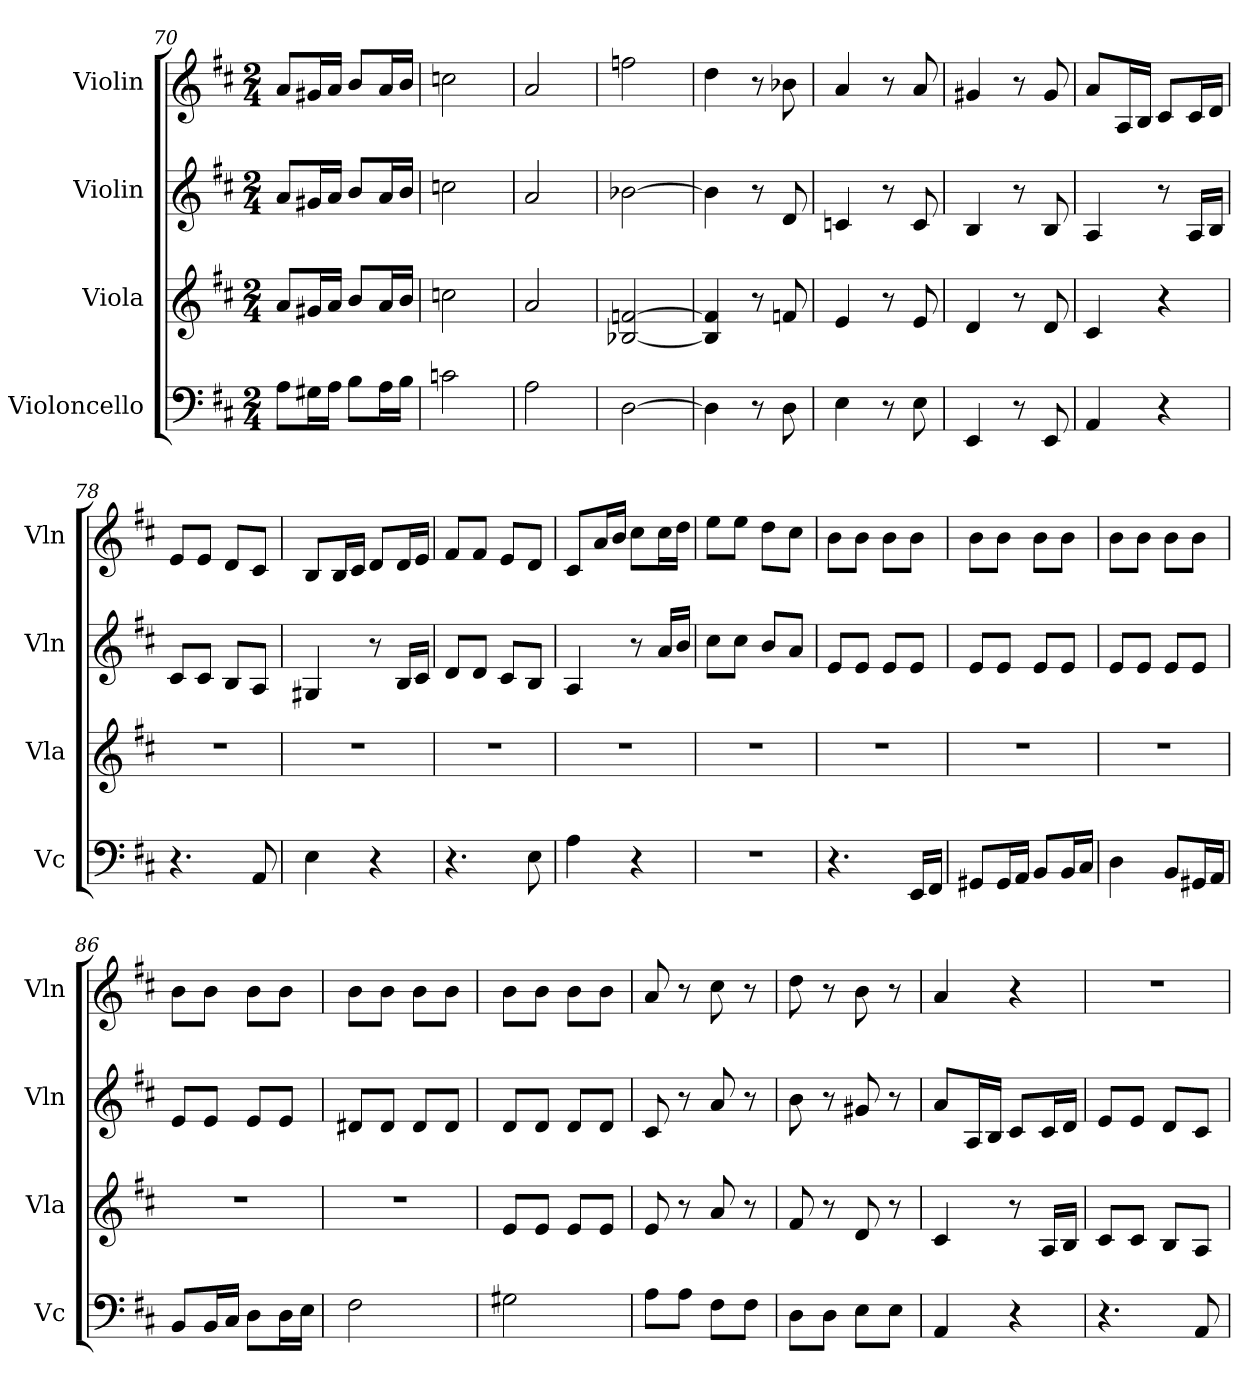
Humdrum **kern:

**kern	**kern	**kern	**kern
*part4	*part3	*part2	*part1
*staff4	*staff3	*staff2	*staff1
*I"Violoncello	*I"Viola	*I"Violin	*I"Violin
*I'Vc	*I'Vla	*I'Vln	*I'Vln
*clefF4	*clefG2	*clefG2	*clefG2
*k[f#c#]	*k[f#c#]	*k[f#c#]	*k[f#c#]
*M2/4	*M2/4	*M2/4	*M2/4
=70	=70	=70	=70
8A\L	8a/L	8a/L	8a/L
16G#X\L	16g#X/L	16g#X/L	16g#X/L
16A\JJ	16a/JJ	16a/JJ	16a/JJ
8B\L	8b/L	8b/L	8b/L
16A\L	16a/L	16a/L	16a/L
16B\JJ	16b/JJ	16b/JJ	16b/JJ
=71	=71	=71	=71
2cn\	2ccn\	2ccn\	2ccn\
=72	=72	=72	=72
2A\	2a/	2a/	2a/
=73	=73	=73	=73
[2D\	[2B-X/ [2fn/	[2b-X\	2ffn\
=74	=74	=74	=74
4D\]	4B-/] 4f/]	4b-\]	4dd\
8r	8r	8r	8r
8D\	8fn/	8d/	8b-X\
=75	=75	=75	=75
4E\	4e/	4cn/	4a/
8r	8r	8r	8r
8E\	8e/	8c/	8a/
=76	=76	=76	=76
4EE/	4d/	4B/	4g#X/
8r	8r	8r	8r
8EE/	8d/	8B/	8g#/
!!LO:LB:g=z
=77	=77	=77	=77
4AA/	4c#/	4A/	8a/L
.	.	.	16A/L
.	.	.	16B/JJ
4r	4r	8r	8c#/L
.	.	16A/LL	16c#/L
.	.	16B/JJ	16d/JJ
=78	=78	=78	=78
4.r	2r	8c#/L	8e/L
.	.	8c#/J	8e/J
.	.	8B/L	8d/L
8AA/	.	8A/J	8c#/J
=79	=79	=79	=79
4E\	2r	4G#X/	8B/L
.	.	.	16B/L
.	.	.	16c#/JJ
4r	.	8r	8d/L
.	.	16B/LL	16d/L
.	.	16c#/JJ	16e/JJ
=80	=80	=80	=80
4.r	2r	8d/L	8f#/L
.	.	8d/J	8f#/J
.	.	8c#/L	8e/L
8E\	.	8B/J	8d/J
=81	=81	=81	=81
4A\	2r	4A/	8c#/L
.	.	.	16a/L
.	.	.	16b/JJ
4r	.	8r	8cc#\L
.	.	16a/LL	16cc#\L
.	.	16b/JJ	16dd\JJ
=82	=82	=82	=82
2r	2r	8cc#\L	8ee\L
.	.	8cc#\J	8ee\J
.	.	8b/L	8dd\L
.	.	8a/J	8cc#\J
=83	=83	=83	=83
4.r	2r	8e/L	8b\L
.	.	8e/J	8b\J
.	.	8e/L	8b\L
16EE/LL	.	8e/J	8b\J
16FF#/JJ	.	.	.
!!LO:LB:g=z
=84	=84	=84	=84
8GG#X/L	2r	8e/L	8b\L
16GG#/L	.	8e/J	8b\J
16AA/JJ	.	.	.
8BB/L	.	8e/L	8b\L
16BB/L	.	8e/J	8b\J
16C#/JJ	.	.	.
=85	=85	=85	=85
4D\	2r	8e/L	8b\L
.	.	8e/J	8b\J
8BB/L	.	8e/L	8b\L
16GG#X/L	.	8e/J	8b\J
16AA/JJ	.	.	.
=86	=86	=86	=86
8BB/L	2r	8e/L	8b\L
16BB/L	.	8e/J	8b\J
16C#/JJ	.	.	.
8D\L	.	8e/L	8b\L
16D\L	.	8e/J	8b\J
16E\JJ	.	.	.
=87	=87	=87	=87
2F#\	2r	8d#X/L	8b\L
.	.	8d#/J	8b\J
.	.	8d#/L	8b\L
.	.	8d#/J	8b\J
=88	=88	=88	=88
2G#X\	8e/L	8d/L	8b\L
.	8e/J	8d/J	8b\J
.	8e/L	8d/L	8b\L
.	8e/J	8d/J	8b\J
=89	=89	=89	=89
8A\L	8e/	8c#/	8a/
8A\J	8r	8r	8r
8F#\L	8a/	8a/	8cc#\
8F#\J	8r	8r	8r
=90	=90	=90	=90
8D\L	8f#/	8b\	8dd\
8D\J	8r	8r	8r
8E\L	8d/	8g#X/	8b\
8E\J	8r	8r	8r
=91	=91	=91	=91
4AA/	4c#/	8a/L	4a/
.	.	16A/L	.
.	.	16B/JJ	.
4r	8r	8c#/L	4r
.	16A/LL	16c#/L	.
.	16B/JJ	16d/JJ	.
!!LO:PB:g=z
=92	=92	=92	=92
4.r	8c#/L	8e/L	2r
.	8c#/J	8e/J	.
.	8B/L	8d/L	.
8AA/	8A/J	8c#/J	.
=	=	=	=
*-	*-	*-	*-
